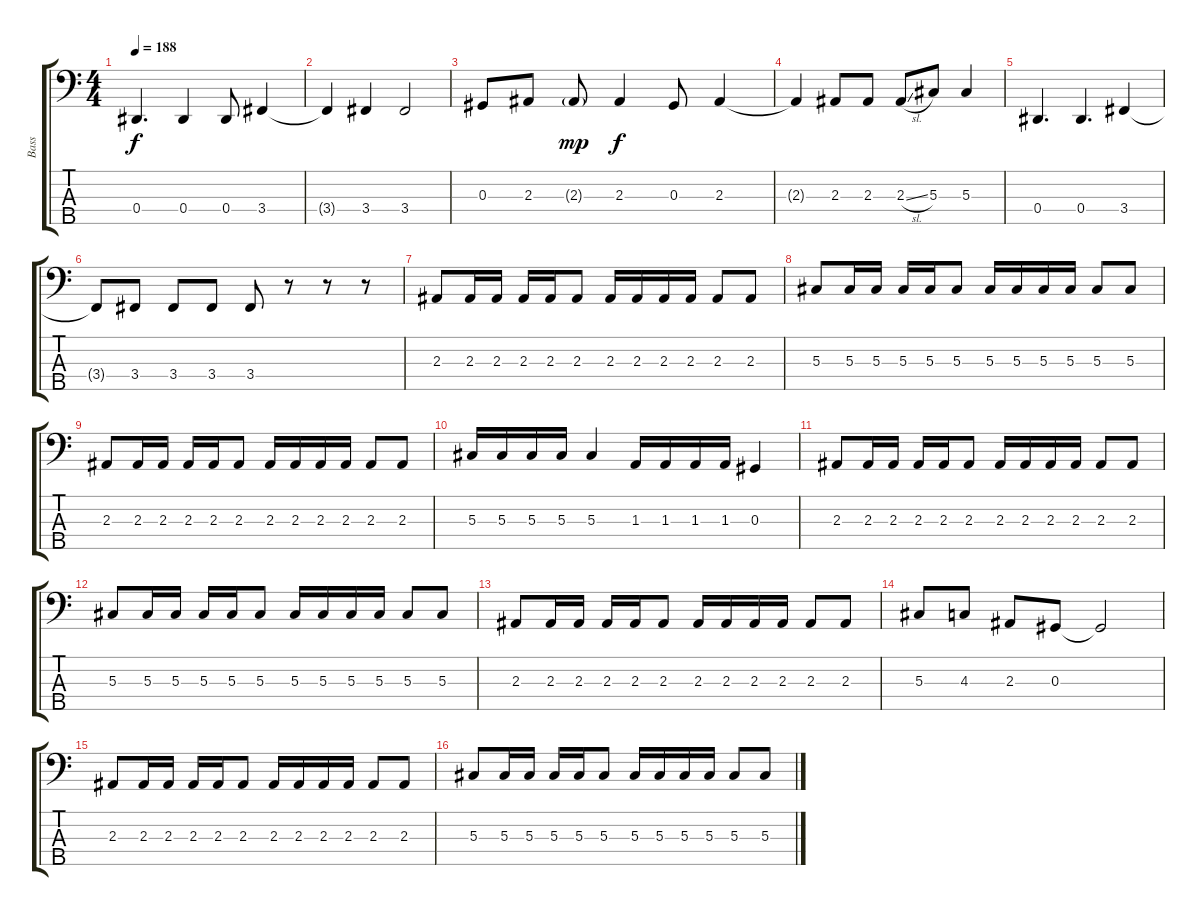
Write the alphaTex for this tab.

\track ("Bass" "Bass") {instrument electricbasspick}
\staff {score tabs}
\tuning (Gb2 Db2 Ab1 Eb1 Bb0) {hide}
\ts (4 4)
\tempo 188
\clef f4
\ks c
0.4.4{d dy f} 0.4.4 0.4.8 3.4.4 |
3.4{t}.4 3.4.4 3.4.2 |
0.3.8 2.3.8 2.3{g}.8{dy mp} 2.3.4{dy f} 0.3.8 2.3.4 |
2.3{t}.4 2.3.8 2.3.8 2.3{sl}.8 5.3.8 5.3.4 |
0.4.4{d} 0.4.4{d} 3.4.4 |
3.4{t}.8 3.4.8 3.4.8 3.4.8 3.4.8 r.8 r.8 r.8 |
2.3.8 2.3.16 2.3.16 2.3.16 2.3.16 2.3.8 2.3.16 2.3.16 2.3.16 2.3.16 2.3.8 2.3.8 |
5.3.8 5.3.16 5.3.16 5.3.16 5.3.16 5.3.8 5.3.16 5.3.16 5.3.16 5.3.16 5.3.8 5.3.8 |
2.3.8 2.3.16 2.3.16 2.3.16 2.3.16 2.3.8 2.3.16 2.3.16 2.3.16 2.3.16 2.3.8 2.3.8 |
5.3.16 5.3.16 5.3.16 5.3.16 5.3.4 1.3.16 1.3.16 1.3.16 1.3.16 0.3.4 |
2.3.8 2.3.16 2.3.16 2.3.16 2.3.16 2.3.8 2.3.16 2.3.16 2.3.16 2.3.16 2.3.8 2.3.8 |
5.3.8 5.3.16 5.3.16 5.3.16 5.3.16 5.3.8 5.3.16 5.3.16 5.3.16 5.3.16 5.3.8 5.3.8 |
2.3.8 2.3.16 2.3.16 2.3.16 2.3.16 2.3.8 2.3.16 2.3.16 2.3.16 2.3.16 2.3.8 2.3.8 |
5.3.8 4.3.8 2.3.8 0.3.8 0.3{t}.2 |
2.3.8 2.3.16 2.3.16 2.3.16 2.3.16 2.3.8 2.3.16 2.3.16 2.3.16 2.3.16 2.3.8 2.3.8 |
5.3.8 5.3.16 5.3.16 5.3.16 5.3.16 5.3.8 5.3.16 5.3.16 5.3.16 5.3.16 5.3.8 5.3.8
